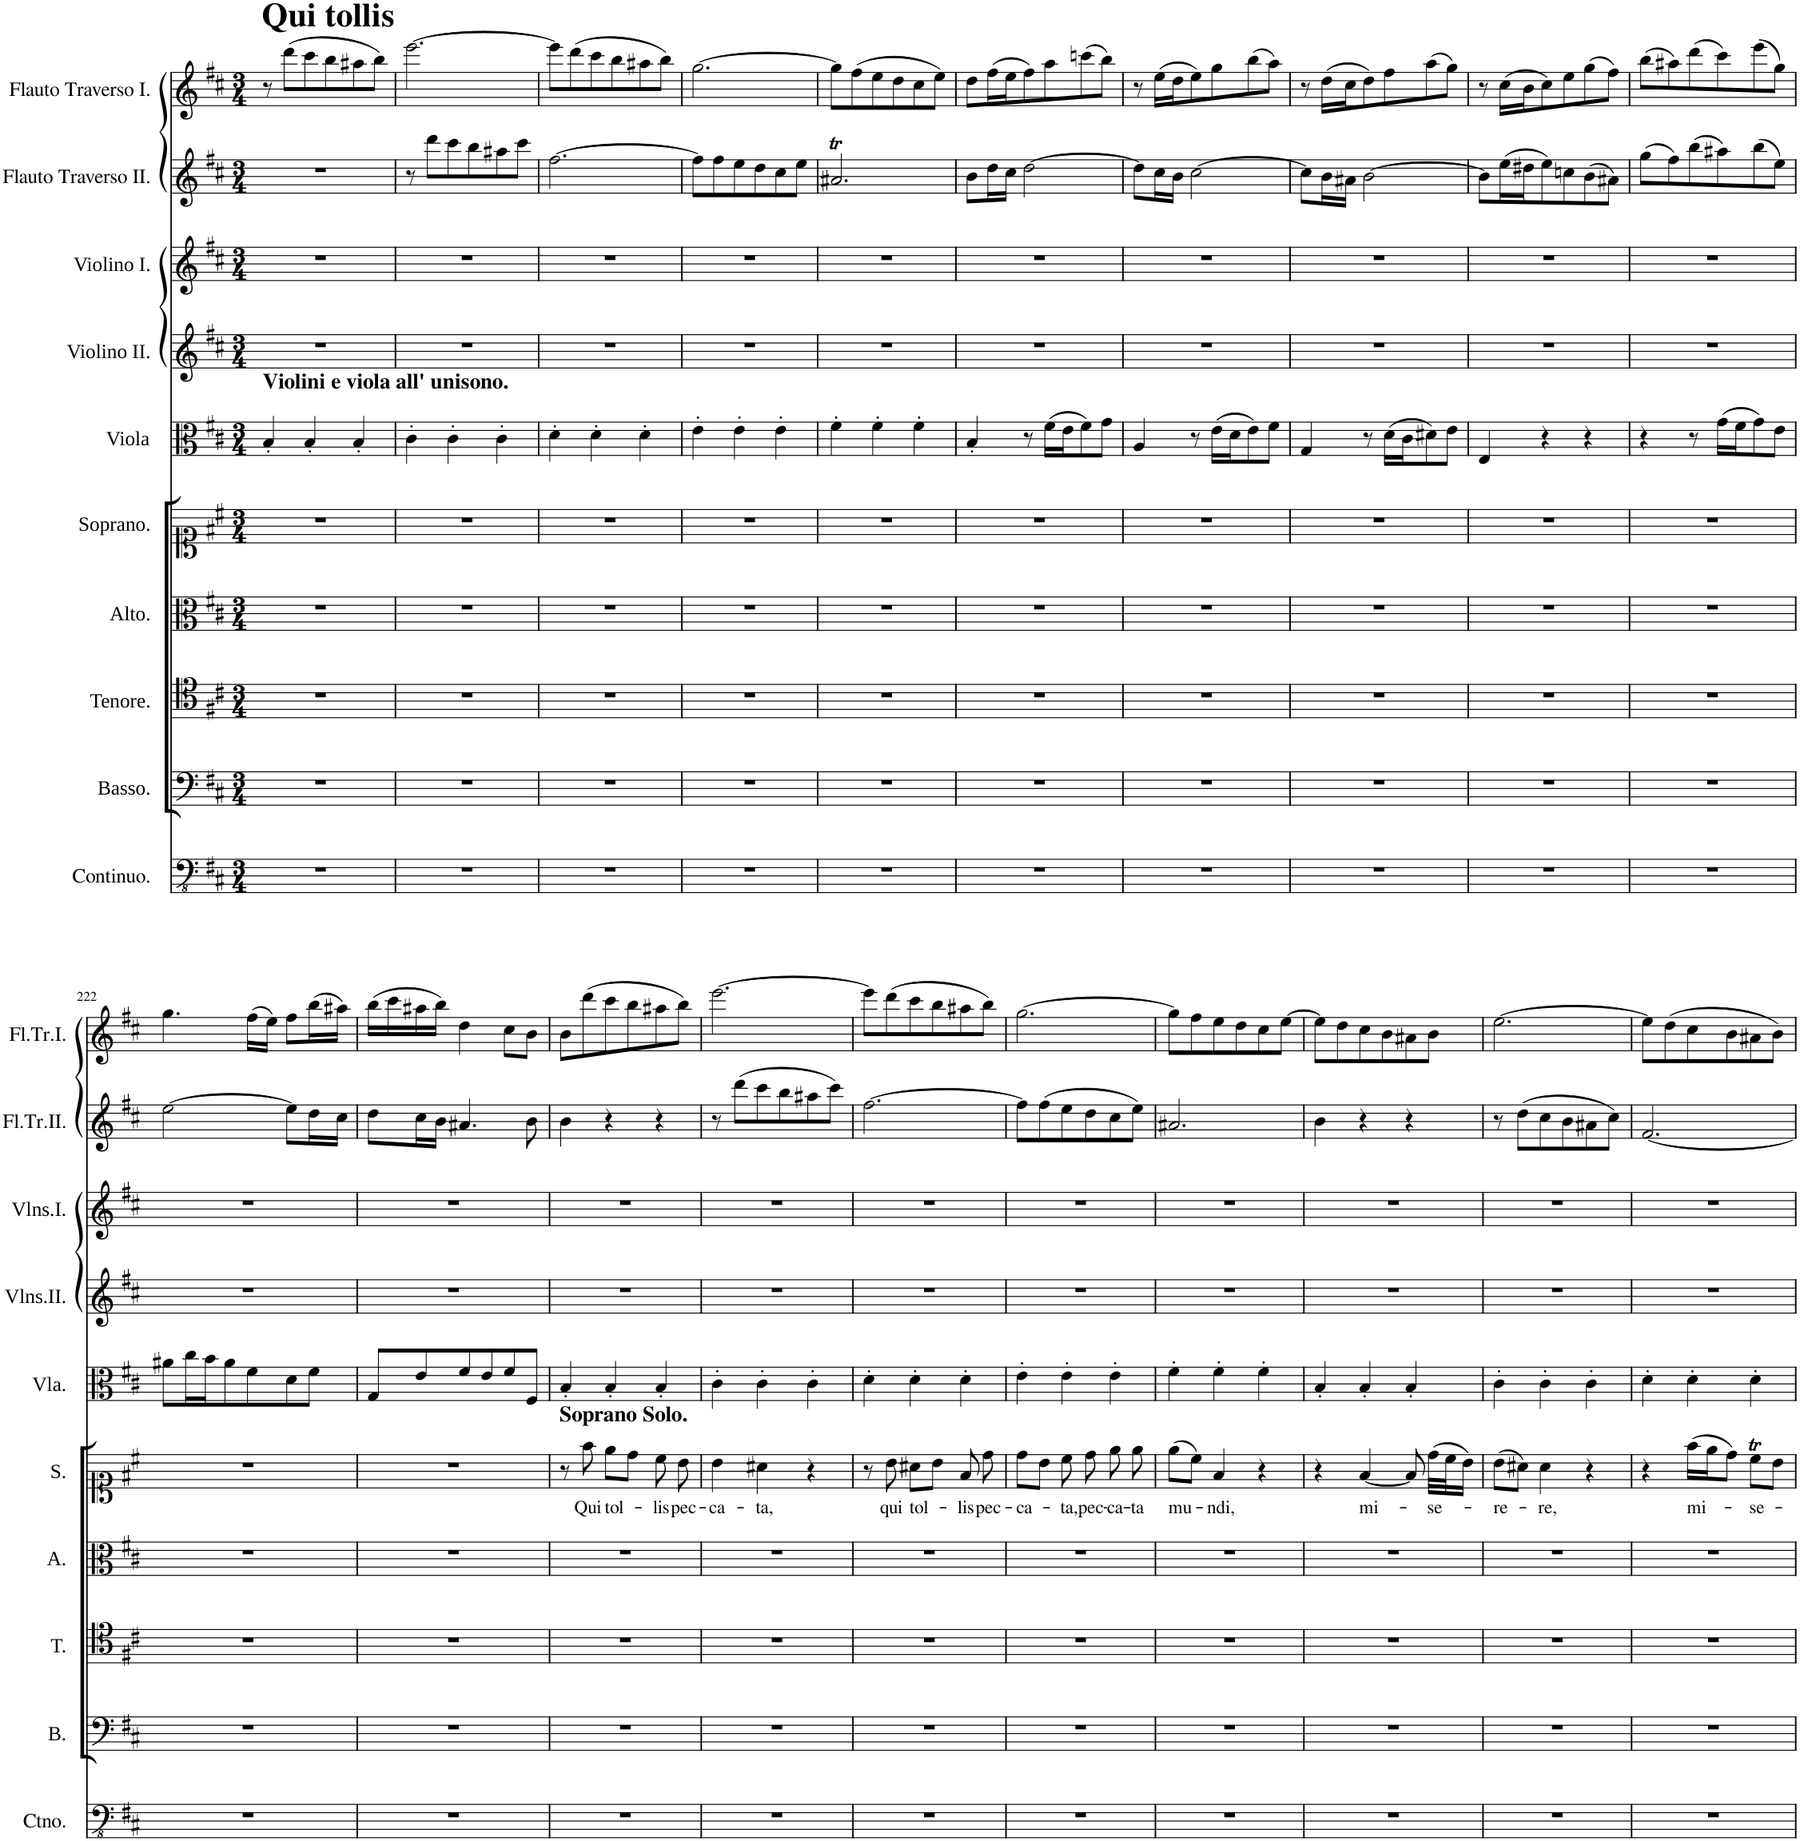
**kern	**kern	**kern	**kern	**kern	**text	**kern	**kern	**kern	**kern	**kern
*part10	*part9	*part8	*part7	*part6	*part6	*part5	*part4	*part3	*part2	*part1
*staff10	*staff9	*staff8	*staff7	*staff6	*staff6	*staff5	*staff4	*staff3	*staff2	*staff1
*I"Continuo.	*I"Basso.	*I"Tenore.	*I"Alto.	*I"Soprano.	*	*I"Viola	*I"Violino II.	*I"Violino I.	*I"Flauto Traverso II.	*I"Flauto Traverso I.
*I'Ctno.	*I'B.	*I'T.	*I'A.	*I'S.	*	*I'Vla.	*	*	*I'Fl.Tr.II.	*I'Fl.Tr.I.
*clefFv4	*clefF4	*clefC4	*clefC3	*clefC1	*	*clefC3	*clefG2	*clefG2	*clefG2	*clefG2
*k[f#c#]	*k[f#c#]	*k[f#c#]	*k[f#c#]	*k[f#c#]	*	*k[f#c#]	*k[f#c#]	*k[f#c#]	*k[f#c#]	*k[f#c#]
*M3/4	*M3/4	*M3/4	*M3/4	*M3/4	*	*M3/4	*M3/4	*M3/4	*M3/4	*M3/4
=212	=212	=212	=212	=212	=212	=212	=212	=212	=212	=212
!	!	!	!	!	!	!	!	!	!	!LO:TX:a:B:t=Qui tollis
!	!	!	!	!	!	!LO:TX:a:B:t=Violini e viola all' unisono.	!	!	!	!
2.r	2.r	2.r	2.r	2.r	.	4B'/	2.r	2.r	2.r	8r
.	.	.	.	.	.	.	.	.	.	(8ddd\L
.	.	.	.	.	.	4B'/	.	.	.	8ccc#\
.	.	.	.	.	.	.	.	.	.	8bb\
.	.	.	.	.	.	4B'/	.	.	.	8aa#X\
.	.	.	.	.	.	.	.	.	.	8bb\J)
=213	=213	=213	=213	=213	=213	=213	=213	=213	=213	=213
2.r	2.r	2.r	2.r	2.r	.	4c#'\	2.r	2.r	8r	[2.eee\
.	.	.	.	.	.	.	.	.	8ddd\L	.
.	.	.	.	.	.	4c#'\	.	.	8ccc#\	.
.	.	.	.	.	.	.	.	.	8bb\	.
.	.	.	.	.	.	4c#'\	.	.	8aa#X\	.
.	.	.	.	.	.	.	.	.	8ccc#\J	.
=214	=214	=214	=214	=214	=214	=214	=214	=214	=214	=214
2.r	2.r	2.r	2.r	2.r	.	4d'\	2.r	2.r	[2.ff#\	8eee\L]
.	.	.	.	.	.	.	.	.	.	(8ddd\
.	.	.	.	.	.	4d'\	.	.	.	8ccc#\
.	.	.	.	.	.	.	.	.	.	8bb\
.	.	.	.	.	.	4d'\	.	.	.	8aa#X\
.	.	.	.	.	.	.	.	.	.	8bb\J)
=215	=215	=215	=215	=215	=215	=215	=215	=215	=215	=215
2.r	2.r	2.r	2.r	2.r	.	4e'\	2.r	2.r	8ff#\L]	[2.gg\
.	.	.	.	.	.	.	.	.	8ff#\	.
.	.	.	.	.	.	4e'\	.	.	8ee\	.
.	.	.	.	.	.	.	.	.	8dd\	.
.	.	.	.	.	.	4e'\	.	.	8cc#\	.
.	.	.	.	.	.	.	.	.	8ee\J	.
=216	=216	=216	=216	=216	=216	=216	=216	=216	=216	=216
2.r	2.r	2.r	2.r	2.r	.	4f#'\	2.r	2.r	2.a#Xt/	8gg\L]
.	.	.	.	.	.	.	.	.	.	(8ff#\
.	.	.	.	.	.	4f#'\	.	.	.	8ee\
.	.	.	.	.	.	.	.	.	.	8dd\
.	.	.	.	.	.	4f#'\	.	.	.	8cc#\
.	.	.	.	.	.	.	.	.	.	8ee\J)
=217	=217	=217	=217	=217	=217	=217	=217	=217	=217	=217
2.r	2.r	2.r	2.r	2.r	.	4B'/	2.r	2.r	8b\L	8dd\L
.	.	.	.	.	.	.	.	.	16dd\L	(16ff#\L
.	.	.	.	.	.	.	.	.	16cc#\JJ	16ee\J
.	.	.	.	.	.	8r	.	.	[2dd\	8ff#\)
.	.	.	.	.	.	(16f#\LL	.	.	.	8aa\
.	.	.	.	.	.	16e\J	.	.	.	.
.	.	.	.	.	.	8f#\)	.	.	.	(8cccn\
.	.	.	.	.	.	8g\J	.	.	.	8bb\J)
=218	=218	=218	=218	=218	=218	=218	=218	=218	=218	=218
2.r	2.r	2.r	2.r	2.r	.	4A/	2.r	2.r	8dd\L]	8r
.	.	.	.	.	.	.	.	.	16cc#\L	(16ee\LL
.	.	.	.	.	.	.	.	.	16b\JJ	16dd\J
.	.	.	.	.	.	8r	.	.	[2cc#\	8ee\)
.	.	.	.	.	.	(16e\LL	.	.	.	8gg\
.	.	.	.	.	.	16d\J	.	.	.	.
.	.	.	.	.	.	8e\)	.	.	.	(8bb\
.	.	.	.	.	.	8f#\J	.	.	.	8aa\J)
=219	=219	=219	=219	=219	=219	=219	=219	=219	=219	=219
2.r	2.r	2.r	2.r	2.r	.	4G/	2.r	2.r	8cc#\L]	8r
.	.	.	.	.	.	.	.	.	16b\L	(16dd\LL
.	.	.	.	.	.	.	.	.	16a#X\JJ	16cc#\J
.	.	.	.	.	.	8r	.	.	[2b\	8dd\)
.	.	.	.	.	.	(16d\LL	.	.	.	8ff#\
.	.	.	.	.	.	16c#\J	.	.	.	.
.	.	.	.	.	.	8d#X\)	.	.	.	(8aa\
.	.	.	.	.	.	8e\J	.	.	.	8gg\J)
=220	=220	=220	=220	=220	=220	=220	=220	=220	=220	=220
2.r	2.r	2.r	2.r	2.r	.	4E/	2.r	2.r	8b\L]	8r
.	.	.	.	.	.	.	.	.	(16ee\L	(16cc#\LL
.	.	.	.	.	.	.	.	.	16dd#X\J	16b\J
.	.	.	.	.	.	4r	.	.	8ee\)	8cc#\)
.	.	.	.	.	.	.	.	.	8ccn\	8ee\
.	.	.	.	.	.	4r	.	.	(8b\	(8gg\
.	.	.	.	.	.	.	.	.	8a#X\J)	8ff#\J)
=221	=221	=221	=221	=221	=221	=221	=221	=221	=221	=221
2.r	2.r	2.r	2.r	2.r	.	4r	2.r	2.r	(8gg\L	(8bb\L
.	.	.	.	.	.	.	.	.	8ff#\)	8aa#X\)
.	.	.	.	.	.	8r	.	.	(8bb\	(8ddd\
.	.	.	.	.	.	(16g\LL	.	.	8aa#X\)	8ccc#\)
.	.	.	.	.	.	16f#\J	.	.	.	.
.	.	.	.	.	.	8g\)	.	.	(8bb\	(8eee\
.	.	.	.	.	.	8e\J	.	.	8ee\J)	8gg\J)
!!LO:LB:g=z
=222	=222	=222	=222	=222	=222	=222	=222	=222	=222	=222
2.r	2.r	2.r	2.r	2.r	.	8a#X\L	2.r	2.r	[2ee\	4.gg\
.	.	.	.	.	.	16cc#\L	.	.	.	.
.	.	.	.	.	.	16b\J	.	.	.	.
.	.	.	.	.	.	8a#\	.	.	.	.
.	.	.	.	.	.	8f#\	.	.	.	(16ff#\LL
.	.	.	.	.	.	.	.	.	.	16ee\JJ)
.	.	.	.	.	.	8d\	.	.	8ee\L]	8ff#\L
.	.	.	.	.	.	8f#\J	.	.	16dd\L	(16bb\L
.	.	.	.	.	.	.	.	.	16cc#\JJ	16aa#X\JJ)
=223	=223	=223	=223	=223	=223	=223	=223	=223	=223	=223
2.r	2.r	2.r	2.r	2.r	.	8G/L	2.r	2.r	8dd\L	(16bb\LL
.	.	.	.	.	.	.	.	.	.	16ccc#\
.	.	.	.	.	.	8e/	.	.	16cc#\L	16aa#X\
.	.	.	.	.	.	.	.	.	16b\JJ	16bb\JJ)
.	.	.	.	.	.	8f#/	.	.	4.a#X/	4dd\
.	.	.	.	.	.	8e/	.	.	.	.
.	.	.	.	.	.	8f#/	.	.	.	8cc#\L
.	.	.	.	.	.	8F#/J	.	.	8b\	8b\J
=224	=224	=224	=224	=224	=224	=224	=224	=224	=224	=224
!	!	!	!	!LO:TX:a:B:t=Soprano Solo.	!	!	!	!	!	!
2.r	2.r	2.r	2.r	8r	.	4B'/	2.r	2.r	4b\	8b\L
!	!	!	!	!	!LO:LY:b	!	!	!	!	!
.	.	.	.	8ff#\	Qui	.	.	.	.	(8ddd\
!	!	!	!	!	!LO:LY:b	!	!	!	!	!
.	.	.	.	8ee\L	tol-	4B'/	.	.	4r	8ccc#\
.	.	.	.	8dd\J	.	.	.	.	.	8bb\
!	!	!	!	!	!LO:LY:b	!	!	!	!	!
.	.	.	.	8cc#\	-lis	4B'/	.	.	4r	8aa#X\
!	!	!	!	!	!LO:LY:b	!	!	!	!	!
.	.	.	.	8b\	pec-	.	.	.	.	8bb\J)
=225	=225	=225	=225	=225	=225	=225	=225	=225	=225	=225
!	!	!	!	!	!LO:LY:b	!	!	!	!	!
2.r	2.r	2.r	2.r	4b\	-ca-	4c#'\	2.r	2.r	8r	[2.eee\
.	.	.	.	.	.	.	.	.	(8ddd\L	.
!	!	!	!	!	!LO:LY:b	!	!	!	!	!
.	.	.	.	4a#X\	-ta,	4c#'\	.	.	8ccc#\	.
.	.	.	.	.	.	.	.	.	8bb\	.
.	.	.	.	4r	.	4c#'\	.	.	8aa#X\	.
.	.	.	.	.	.	.	.	.	8ccc#\J)	.
=226	=226	=226	=226	=226	=226	=226	=226	=226	=226	=226
2.r	2.r	2.r	2.r	8r	.	4d'\	2.r	2.r	[2.ff#\	8eee\L]
!	!	!	!	!	!LO:LY:b	!	!	!	!	!
.	.	.	.	8b\	qui	.	.	.	.	(8ddd\
!	!	!	!	!	!LO:LY:b	!	!	!	!	!
.	.	.	.	8a#X\L	tol-	4d'\	.	.	.	8ccc#\
.	.	.	.	8b\J	.	.	.	.	.	8bb\
!	!	!	!	!	!LO:LY:b	!	!	!	!	!
.	.	.	.	8f#/	-lis	4d'\	.	.	.	8aa#X\
!	!	!	!	!	!LO:LY:b	!	!	!	!	!
.	.	.	.	8dd\	pec-	.	.	.	.	8bb\J)
=227	=227	=227	=227	=227	=227	=227	=227	=227	=227	=227
!	!	!	!	!	!LO:LY:b	!	!	!	!	!
2.r	2.r	2.r	2.r	8dd\L	-ca-	4e'\	2.r	2.r	8ff#\L]	[2.gg\
.	.	.	.	8b\J	.	.	.	.	(8ff#\	.
!	!	!	!	!	!LO:LY:b	!	!	!	!	!
.	.	.	.	8cc#\	-ta,	4e'\	.	.	8ee\	.
!	!	!	!	!	!LO:LY:b	!	!	!	!	!
.	.	.	.	8dd\	pec-	.	.	.	8dd\	.
!	!	!	!	!	!LO:LY:b	!	!	!	!	!
.	.	.	.	8ee\	-ca-	4e'\	.	.	8cc#\	.
!	!	!	!	!	!LO:LY:b	!	!	!	!	!
.	.	.	.	8ee\	-ta	.	.	.	8ee\J)	.
=228	=228	=228	=228	=228	=228	=228	=228	=228	=228	=228
!	!	!	!	!	!LO:LY:b	!	!	!	!	!
2.r	2.r	2.r	2.r	(8ee\L	mu-	4f#'\	2.r	2.r	2.a#X/	8gg\L]
.	.	.	.	8cc#\J)	.	.	.	.	.	8ff#\
!	!	!	!	!	!LO:LY:b	!	!	!	!	!
.	.	.	.	4f#/	-ndi,	4f#'\	.	.	.	8ee\
.	.	.	.	.	.	.	.	.	.	8dd\
.	.	.	.	4r	.	4f#'\	.	.	.	8cc#\
.	.	.	.	.	.	.	.	.	.	[8ee\J
=229	=229	=229	=229	=229	=229	=229	=229	=229	=229	=229
2.r	2.r	2.r	2.r	4r	.	4B'/	2.r	2.r	4b\	8ee\L]
.	.	.	.	.	.	.	.	.	.	8dd\
!	!	!	!	!	!LO:LY:b	!	!	!	!	!
.	.	.	.	[4f#/	mi-	4B'/	.	.	4r	8cc#\
.	.	.	.	.	.	.	.	.	.	8b\
.	.	.	.	8f#/]	.	4B'/	.	.	4r	8a#X\
!	!	!	!	!	!LO:LY:b	!	!	!	!	!
.	.	.	.	(32dd\LLL	-se-	.	.	.	.	8b\J
.	.	.	.	32cc#\J	.	.	.	.	.	.
.	.	.	.	16b\JJ)	.	.	.	.	.	.
=230	=230	=230	=230	=230	=230	=230	=230	=230	=230	=230
!	!	!	!	!	!LO:LY:b	!	!	!	!	!
2.r	2.r	2.r	2.r	(8b\L	-re-	4c#'\	2.r	2.r	8r	[2.ee\
.	.	.	.	8a#X\J)	.	.	.	.	(8dd\L	.
!	!	!	!	!	!LO:LY:b	!	!	!	!	!
.	.	.	.	4a#\	-re,	4c#'\	.	.	8cc#\	.
.	.	.	.	.	.	.	.	.	8b\	.
.	.	.	.	4r	.	4c#'\	.	.	8a#X\	.
.	.	.	.	.	.	.	.	.	8cc#\J)	.
=231	=231	=231	=231	=231	=231	=231	=231	=231	=231	=231
2.r	2.r	2.r	2.r	4r	.	4d'\	2.r	2.r	[2.f#/	8ee\L]
.	.	.	.	.	.	.	.	.	.	(8dd\
!	!	!	!	!	!LO:LY:b	!	!	!	!	!
.	.	.	.	(16ff#\LL	mi-	4d'\	.	.	.	8cc#\
.	.	.	.	16ee\J	.	.	.	.	.	.
.	.	.	.	8dd\J)	.	.	.	.	.	8b\
!	!	!	!	!	!LO:LY:b	!	!	!	!	!
.	.	.	.	8cc#t\L	-se-	4d'\	.	.	.	8a#X\
.	.	.	.	8b\J	.	.	.	.	.	8b\J)
=	=	=	=	=	=	=	=	=	=	=
*-	*-	*-	*-	*-	*-	*-	*-	*-	*-	*-
